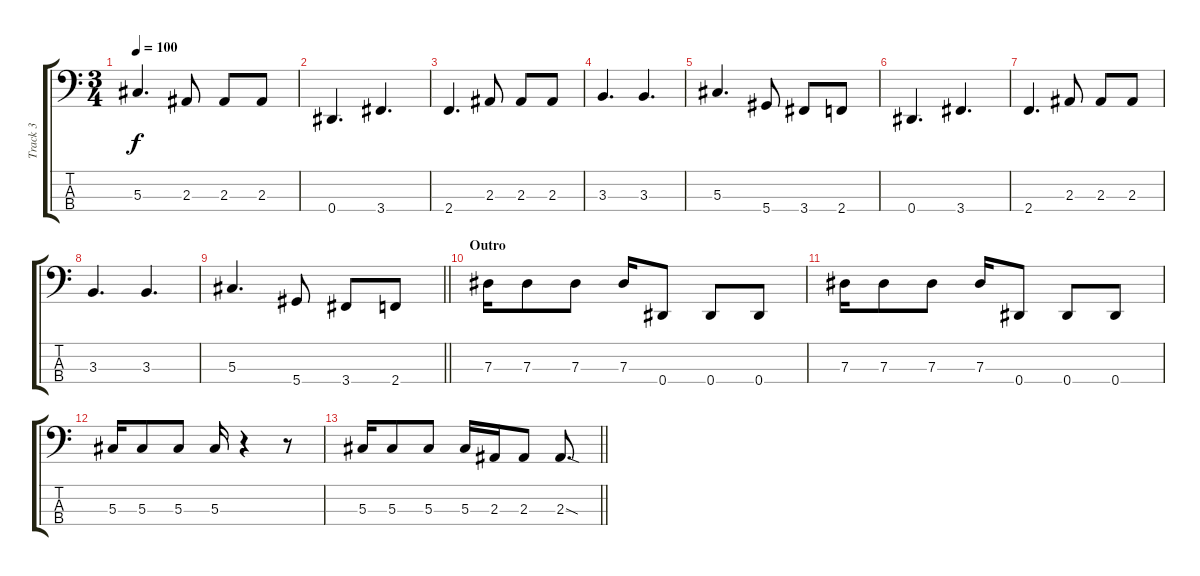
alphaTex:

\track ("Track 3" "Track 3") {instrument electricbassfinger}
\staff {score tabs}
\tuning (Gb2 Db2 Ab1 Eb1) {hide}
\ts (3 4)
\tempo 100
\clef f4
\ks c
5.3.4{d dy f} 2.3.8 2.3.8 2.3.8 |
0.4.4{d} 3.4.4{d} |
2.4.4{d} 2.3.8 2.3.8 2.3.8 |
3.3.4{d} 3.3.4{d} |
5.3.4{d} 5.4.8 3.4.8 2.4.8 |
0.4.4{d} 3.4.4{d} |
2.4.4{d} 2.3.8 2.3.8 2.3.8 |
3.3.4{d} 3.3.4{d} |
\barLineRight lightlight
5.3.4{d} 5.4.8 3.4.8 2.4.8 |
\section ("" "Outro")
7.3.16 7.3.8 7.3.8 7.3.16 0.4.8 0.4.8 0.4.8 |
7.3.16 7.3.8 7.3.8 7.3.16 0.4.8 0.4.8 0.4.8 |
5.3.16 5.3.8 5.3.8 5.3.16 r.4 r.8 |
\barLineRight lightlight
5.3.16 5.3.8 5.3.8 5.3.16 2.3.16 2.3.8 2.3{sod}.8{d}
